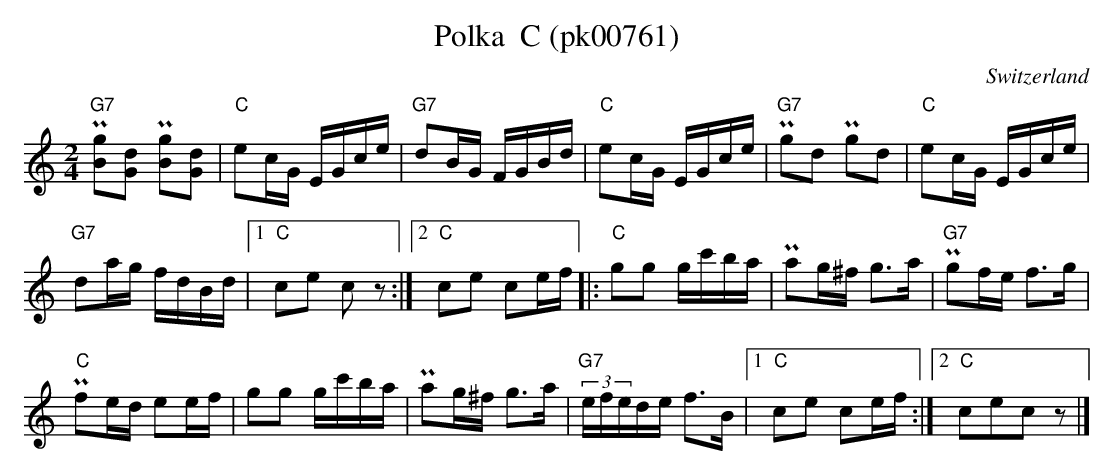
X:1
T: Polka  C (pk00761)
O:Switzerland
M:2/4
L:1/16
K:C major
"G7"P[gB]2[dG]2 P[gB]2[dG]2 | "C"e2cG EGce | "G7"d2BG FGBd | "C"e2cG EGce | "G7"Pg2d2 Pg2d2 | "C"e2cG EGce |
"G7"d2ag fdBd |1 "C"c2e2 c2z2 :|2 "C"c2e2 c2ef |: "C"g2g2 gc'ba | Pa2g^f g3a | "G7"Pg2fe f3g |
"C"Pf2ed e2ef | g2g2 gc'ba | Pa2g^f g3a | "G7"(3efede f3B |1 "C"c2e2 c2ef :|2 "C"c2e2c2z2 |]
